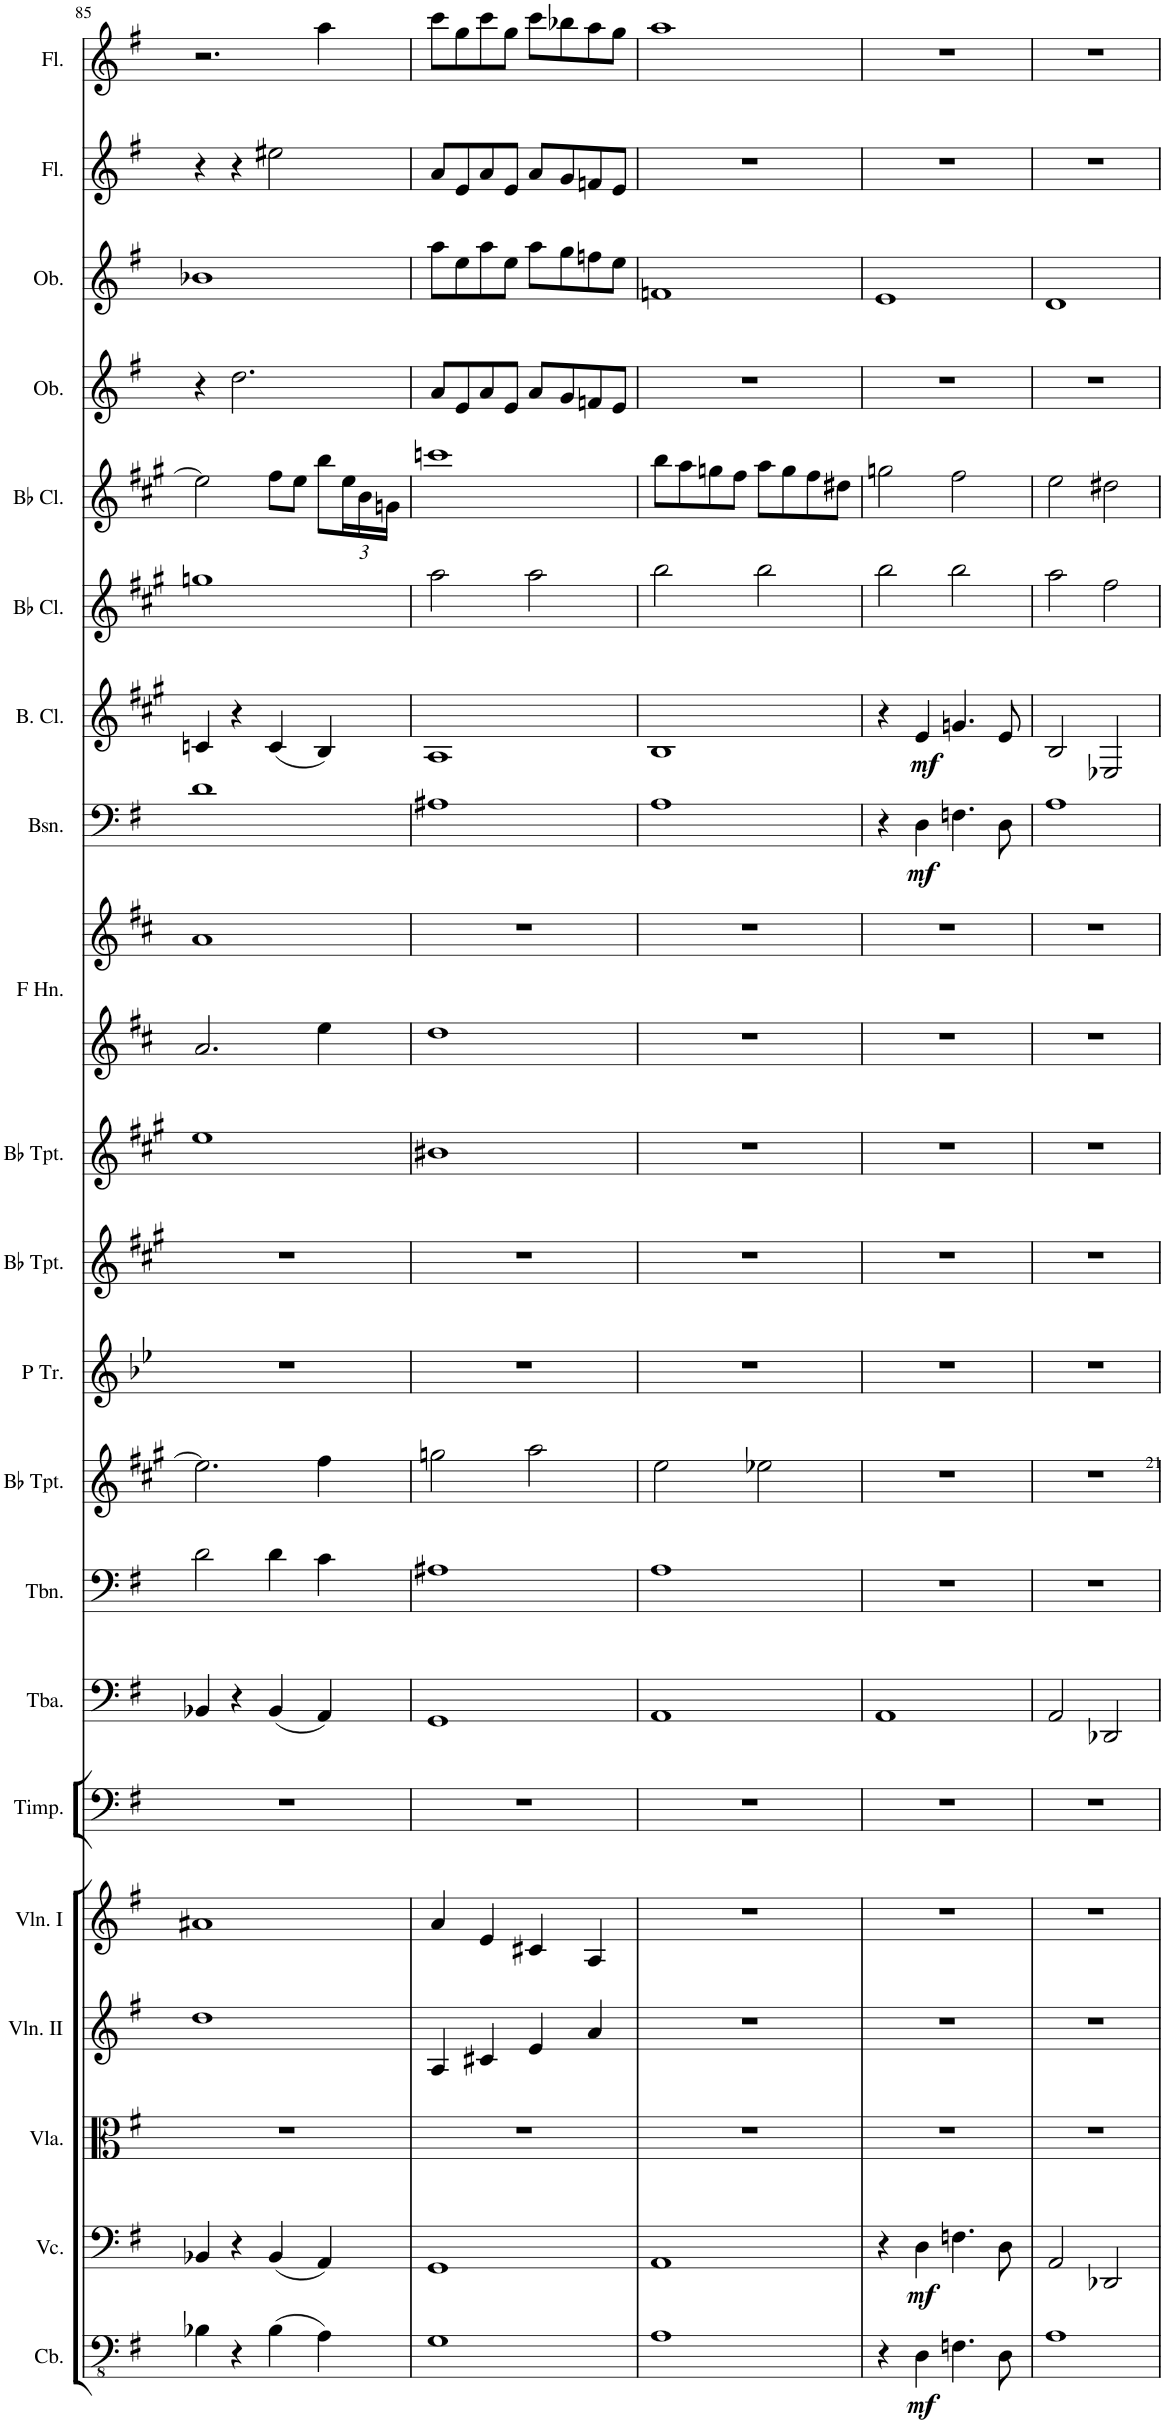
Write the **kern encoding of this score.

**kern	**dynam	**kern	**dynam	**kern	**kern	**kern	**kern	**kern	**kern	**kern	**kern	**kern	**kern	**kern	**kern	**kern	**dynam	**kern	**dynam	**kern	**kern	**kern	**kern	**kern	**kern
*part21	*part21	*part20	*part20	*part19	*part18	*part17	*part16	*part15	*part14	*part13	*part12	*part11	*part10	*part9	*part9	*part8	*part8	*part7	*part7	*part6	*part5	*part4	*part3	*part2	*part1
*staff22	*staff22	*staff21	*staff21	*staff20	*staff19	*staff18	*staff17	*staff16	*staff15	*staff14	*staff13	*staff12	*staff11	*staff10	*staff9	*staff8	*staff8	*staff7	*staff7	*staff6	*staff5	*staff4	*staff3	*staff2	*staff1
*I"Contrabasses	*	*I"Violoncellos	*	*I"Violas	*I"Violins II	*I"Violins I	*I"Timpani	*I"Tuba	*I"Trombone	*I"Trumpet 2	*I"Piccolo Trumpet	*I"Bb Trumpet	*I"Trumpet 1	*I"Horns in F	*	*I"Bassoons	*	*I"Bass Clarinet	*	*I"Clarinet 2	*I"Clarinet 1	*I"Oboe 2	*I"Oboe 1	*I"Flute 2	*I"Flute 1
*I'Cb.	*	*I'Vc.	*	*I'Vla.	*I'Vln. II	*I'Vln. I	*I'Timp.	*I'Tba.	*I'Tbn.	*	*I'P Tr.	*I'Bb Tpt.	*	*	*	*I'Bsn.	*	*I'B. Cl.	*	*	*	*I'Ob.	*I'Ob.	*I'Fl.	*I'Fl.
!!LO:PB:g=z
*clefFv4	*	*clefF4	*	*clefC3	*clefG2	*clefG2	*clefF4	*clefF4	*clefF4	*clefG2	*clefG2	*clefG2	*clefG2	*clefG2	*clefG2	*clefF4	*	*clefG2	*	*clefG2	*clefG2	*clefG2	*clefG2	*clefG2	*clefG2
*Trd7c12	*	*	*	*	*	*	*	*	*	*Trd1c2	*Trd2c3	*Trd1c2	*Trd1c2	*Trd4c7	*Trd4c7	*	*	*Trd8c14	*	*Trd1c2	*Trd1c2	*	*	*	*
*k[f#]	*	*k[f#]	*	*k[f#]	*k[f#]	*k[f#]	*k[f#]	*k[f#]	*k[f#]	*k[f#c#g#]	*k[b-e-]	*k[f#c#g#]	*k[f#c#g#]	*k[f#c#]	*k[f#c#]	*k[f#]	*	*k[f#c#g#]	*	*k[f#c#g#]	*k[f#c#g#]	*k[f#]	*k[f#]	*k[f#]	*k[f#]
*M4/4	*	*M4/4	*	*M4/4	*M4/4	*M4/4	*M4/4	*M4/4	*M4/4	*M4/4	*M4/4	*M4/4	*M4/4	*M4/4	*M4/4	*M4/4	*	*M4/4	*	*M4/4	*M4/4	*M4/4	*M4/4	*M4/4	*M4/4
=85	=85	=85	=85	=85	=85	=85	=85	=85	=85	=85	=85	=85	=85	=85	=85	=85	=85	=85	=85	=85	=85	=85	=85	=85	=85
4BB-X\	.	4BB-X/	.	1r	1dd	1a#X	1r	4BB-X/	2d\	2.ee\]	1r	1r	1ee	2.a/	1a	1d	.	4cn/	.	1ggn	2ee\]	4r	1b-X	4r	2.r
4r	.	4r	.	.	.	.	.	4r	.	.	.	.	.	.	.	.	.	4r	.	.	.	2.dd\	.	4r	.
(4BB-\	.	(4BB-/	.	.	.	.	.	(4BB-/	4d\	.	.	.	.	.	.	.	.	(4c/	.	.	8ff#\L	.	.	2ee#X\	.
.	.	.	.	.	.	.	.	.	.	.	.	.	.	.	.	.	.	.	.	.	8ee\J	.	.	.	.
4AA\)	.	4AA/)	.	.	.	.	.	4AA/)	4c\	4ff#\	.	.	.	4ee\	.	.	.	4B/)	.	.	8bb\L	.	.	.	4aa\
*	*	*	*	*	*	*	*	*	*	*	*	*	*	*	*	*	*	*	*	*	*Xbrackettup	*	*	*	*
.	.	.	.	.	.	.	.	.	.	.	.	.	.	.	.	.	.	.	.	.	24ee\L	.	.	.	.
.	.	.	.	.	.	.	.	.	.	.	.	.	.	.	.	.	.	.	.	.	24b\	.	.	.	.
.	.	.	.	.	.	.	.	.	.	.	.	.	.	.	.	.	.	.	.	.	24gn\JJ	.	.	.	.
=86	=86	=86	=86	=86	=86	=86	=86	=86	=86	=86	=86	=86	=86	=86	=86	=86	=86	=86	=86	=86	=86	=86	=86	=86	=86
1GG	.	1GG	.	1r	4A/	4a/	1r	1GG	1A#X	2ggn\	1r	1r	1b#X	1dd	1r	1A#X	.	1A	.	2aa\	1cccn	8a/L	8aa\L	8a/L	8ccc\L
.	.	.	.	.	.	.	.	.	.	.	.	.	.	.	.	.	.	.	.	.	.	8e/	8ee\	8e/	8gg\
.	.	.	.	.	4c#X/	4e/	.	.	.	.	.	.	.	.	.	.	.	.	.	.	.	8a/	8aa\	8a/	8ccc\
.	.	.	.	.	.	.	.	.	.	.	.	.	.	.	.	.	.	.	.	.	.	8e/J	8ee\J	8e/J	8gg\J
.	.	.	.	.	4e/	4c#X/	.	.	.	2aa\	.	.	.	.	.	.	.	.	.	2aa\	.	8a/L	8aa\L	8a/L	8ccc\L
.	.	.	.	.	.	.	.	.	.	.	.	.	.	.	.	.	.	.	.	.	.	8g/	8gg\	8g/	8bb-X\
.	.	.	.	.	4a/	4A/	.	.	.	.	.	.	.	.	.	.	.	.	.	.	.	8fn/	8ffn\	8fn/	8aa\
.	.	.	.	.	.	.	.	.	.	.	.	.	.	.	.	.	.	.	.	.	.	8e/J	8ee\J	8e/J	8gg\J
=87	=87	=87	=87	=87	=87	=87	=87	=87	=87	=87	=87	=87	=87	=87	=87	=87	=87	=87	=87	=87	=87	=87	=87	=87	=87
1AA	.	1AA	.	1r	1r	1r	1r	1AA	1A	2ee\	1r	1r	1r	1r	1r	1A	.	1B	.	2bb\	8bb\L	1r	1fn	1r	1aa
.	.	.	.	.	.	.	.	.	.	.	.	.	.	.	.	.	.	.	.	.	8aa\	.	.	.	.
.	.	.	.	.	.	.	.	.	.	.	.	.	.	.	.	.	.	.	.	.	8ggn\	.	.	.	.
.	.	.	.	.	.	.	.	.	.	.	.	.	.	.	.	.	.	.	.	.	8ff#\J	.	.	.	.
.	.	.	.	.	.	.	.	.	.	2ee-X\	.	.	.	.	.	.	.	.	.	2bb\	8aa\L	.	.	.	.
.	.	.	.	.	.	.	.	.	.	.	.	.	.	.	.	.	.	.	.	.	8gg\	.	.	.	.
.	.	.	.	.	.	.	.	.	.	.	.	.	.	.	.	.	.	.	.	.	8ff#\	.	.	.	.
.	.	.	.	.	.	.	.	.	.	.	.	.	.	.	.	.	.	.	.	.	8dd#X\J	.	.	.	.
=88	=88	=88	=88	=88	=88	=88	=88	=88	=88	=88	=88	=88	=88	=88	=88	=88	=88	=88	=88	=88	=88	=88	=88	=88	=88
4r	.	4r	.	1r	1r	1r	1r	1AA	1r	1r	1r	1r	1r	1r	1r	4r	.	4r	.	2bb\	2ggn\	1r	1e	1r	1r
!	!LO:DY:b	!	!LO:DY:b	!	!	!	!	!	!	!	!	!	!	!	!	!	!LO:DY:b	!	!LO:DY:b	!	!	!	!	!	!
4DD\	mf	4D\	mf	.	.	.	.	.	.	.	.	.	.	.	.	4D\	mf	4e/	mf	.	.	.	.	.	.
4.FFn\	.	4.Fn\	.	.	.	.	.	.	.	.	.	.	.	.	.	4.Fn\	.	4.gn/	.	2bb\	2ff#\	.	.	.	.
8DD\	.	8D\	.	.	.	.	.	.	.	.	.	.	.	.	.	8D\	.	8e/	.	.	.	.	.	.	.
=89	=89	=89	=89	=89	=89	=89	=89	=89	=89	=89	=89	=89	=89	=89	=89	=89	=89	=89	=89	=89	=89	=89	=89	=89	=89
1AA	.	2AA/	.	1r	1r	1r	1r	2AA/	1r	1r	1r	1r	1r	1r	1r	1A	.	2B/	.	2aa\	2ee\	1r	1d	1r	1r
.	.	2DD-X/	.	.	.	.	.	2DD-X/	.	.	.	.	.	.	.	.	.	2E-X/	.	2ff#\	2dd#X\	.	.	.	.
=	=	=	=	=	=	=	=	=	=	=	=	=	=	=	=	=	=	=	=	=	=	=	=	=	=
*-	*-	*-	*-	*-	*-	*-	*-	*-	*-	*-	*-	*-	*-	*-	*-	*-	*-	*-	*-	*-	*-	*-	*-	*-	*-
